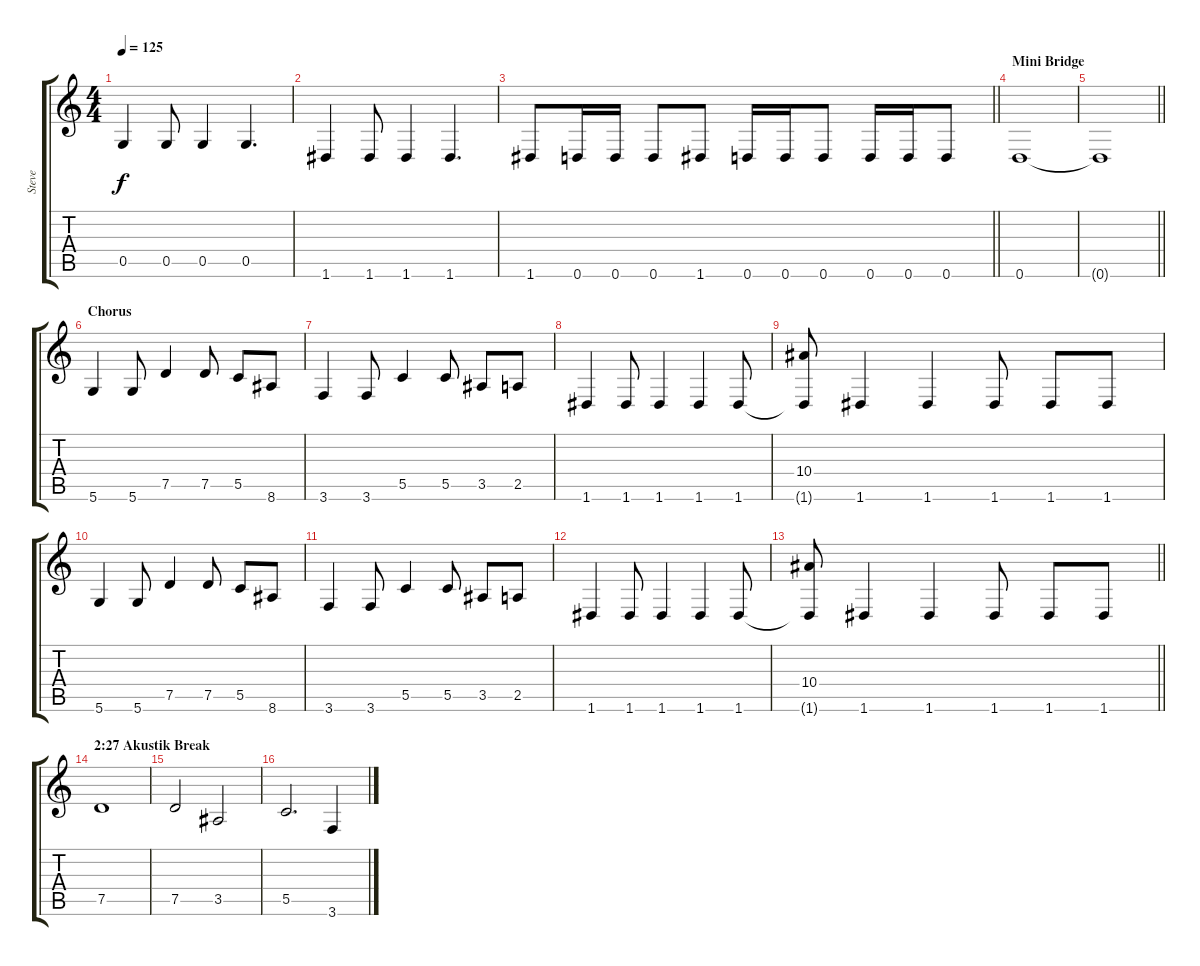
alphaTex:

\track ("Steve" "Steve") {instrument electricbassfinger}
\staff {score tabs}
\tuning (D4 A3 F3 C3 G2 D2) {hide}
\ts (4 4)
\tempo 125
\clef g2
\ks c
0.5.4{dy f} 0.5.8 0.5.4 0.5.4{d} |
1.6.4 1.6.8 1.6.4 1.6.4{d} |
\barLineRight lightlight
1.6.8 0.6.16 0.6.16 0.6.8 1.6.8 0.6.16 0.6.16 0.6.8 0.6.16 0.6.16 0.6.8 |
\section ("" "Mini Bridge")
0.6.1 |
\barLineRight lightlight
0.6{t}.1 |
\section ("" "Chorus")
5.6.4 5.6.8 7.5.4 7.5.8 5.5.8 8.6.8 |
3.6.4 3.6.8 5.5.4 5.5.8 3.5.8 2.5.8 |
1.6.4 1.6.8 1.6.4 1.6.4 1.6.8 |
(10.4 1.6{t}).8 1.6.4 1.6.4 1.6.8 1.6.8 1.6.8 |
5.6.4 5.6.8 7.5.4 7.5.8 5.5.8 8.6.8 |
3.6.4 3.6.8 5.5.4 5.5.8 3.5.8 2.5.8 |
1.6.4 1.6.8 1.6.4 1.6.4 1.6.8 |
\barLineRight lightlight
(10.4 1.6{t}).8 1.6.4 1.6.4 1.6.8 1.6.8 1.6.8 |
\section ("" "2:27 Akustik Break")
7.5.1 |
7.5.2 3.5.2 |
5.5.2{d} 3.6.4
